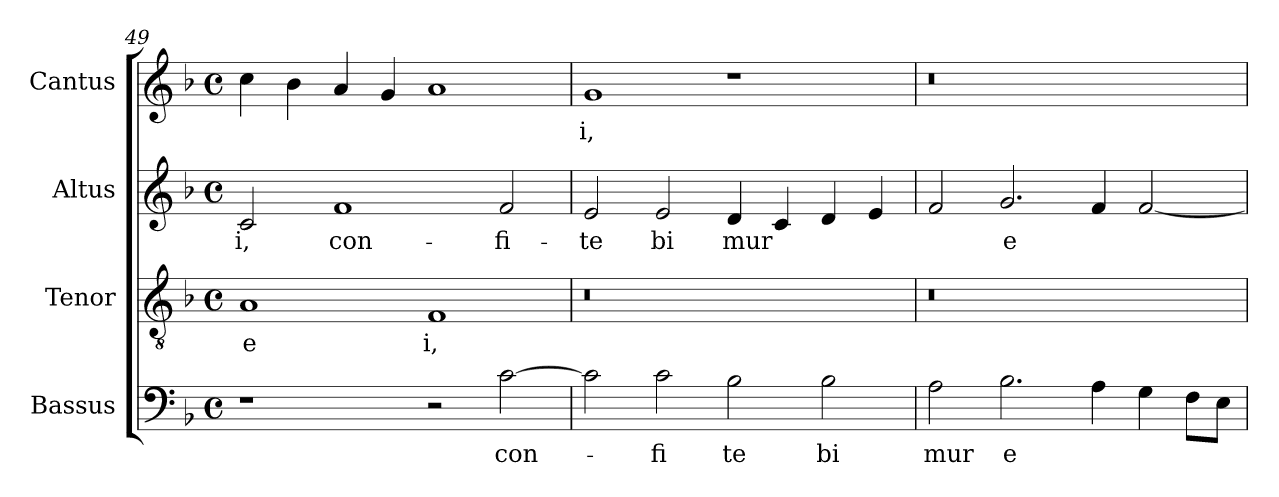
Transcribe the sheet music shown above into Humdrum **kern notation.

**kern	**text	**kern	**text	**kern	**text	**kern	**text
*part4	*part4	*part3	*part3	*part2	*part2	*part1	*part1
*staff4	*staff4	*staff3	*staff3	*staff2	*staff2	*staff1	*staff1
*I"Bassus	*	*I"Tenor	*	*I"Altus	*	*I"Cantus	*
*clefF4	*	*clefGv2	*	*clefG2	*	*clefG2	*
*k[b-]	*	*k[b-]	*	*k[b-]	*	*k[b-]	*
*F:	*	*F:	*	*F:	*	*F:	*
*M4/4	*	*M4/4	*	*M4/4	*	*M4/4	*
*met(c)	*	*met(c)	*	*met(c)	*	*met(c)	*
=49	=49	=49	=49	=49	=49	=49	=49
!	!	!	!LO:LY:b:cj	!	!LO:LY:b:cj	!	!
1r	.	1A	e	2c/	-i,	4cc\	.
.	.	.	.	.	.	4b-\	.
!	!	!	!	!	!LO:LY:b:cj	!	!
.	.	.	.	1f	con-	4a/	.
.	.	.	.	.	.	4g/	.
!	!	!	!LO:LY:b:cj	!	!	!	!
2r	.	1F	i,	.	.	1a	.
!	!LO:LY:b	!	!	!	!LO:LY:b:cj	!	!
[>2c\	con-	.	.	2f/	-fi-	.	.
!!LO:PB:g=z
=50	=50	=50	=50	=50	=50	=50	=50
!	!	!	!	!	!LO:LY:b:cj	!	!LO:LY:b:cj
2c\]	.	0r	.	2e/	-te	1g	-i,
!	!LO:LY:b:cj	!	!	!	!LO:LY:b:cj	!	!
2c\	-fi	.	.	2e/	bi	.	.
!	!LO:LY:b:cj	!	!	!	!LO:LY:b	!	!
2B-\	te	.	.	4d/	mur	1r	.
.	.	.	.	4c/	.	.	.
!	!LO:LY:b:cj	!	!	!	!	!	!
2B-\	bi	.	.	4d/	.	.	.
.	.	.	.	4e/	.	.	.
=51	=51	=51	=51	=51	=51	=51	=51
!	!LO:LY:b:cj	!	!	!	!	!	!
2A\	mur	0r	.	2f/	.	0r	.
!	!LO:LY:b:cj	!	!	!	!LO:LY:b:cj	!	!
2.B-\	e	.	.	2.g/	e	.	.
4A\	.	.	.	4f/	.	.	.
4G\	.	.	.	[<2f/	.	.	.
8F\L	.	.	.	.	.	.	.
8E\J	.	.	.	.	.	.	.
=	=	=	=	=	=	=	=
*-	*-	*-	*-	*-	*-	*-	*-
